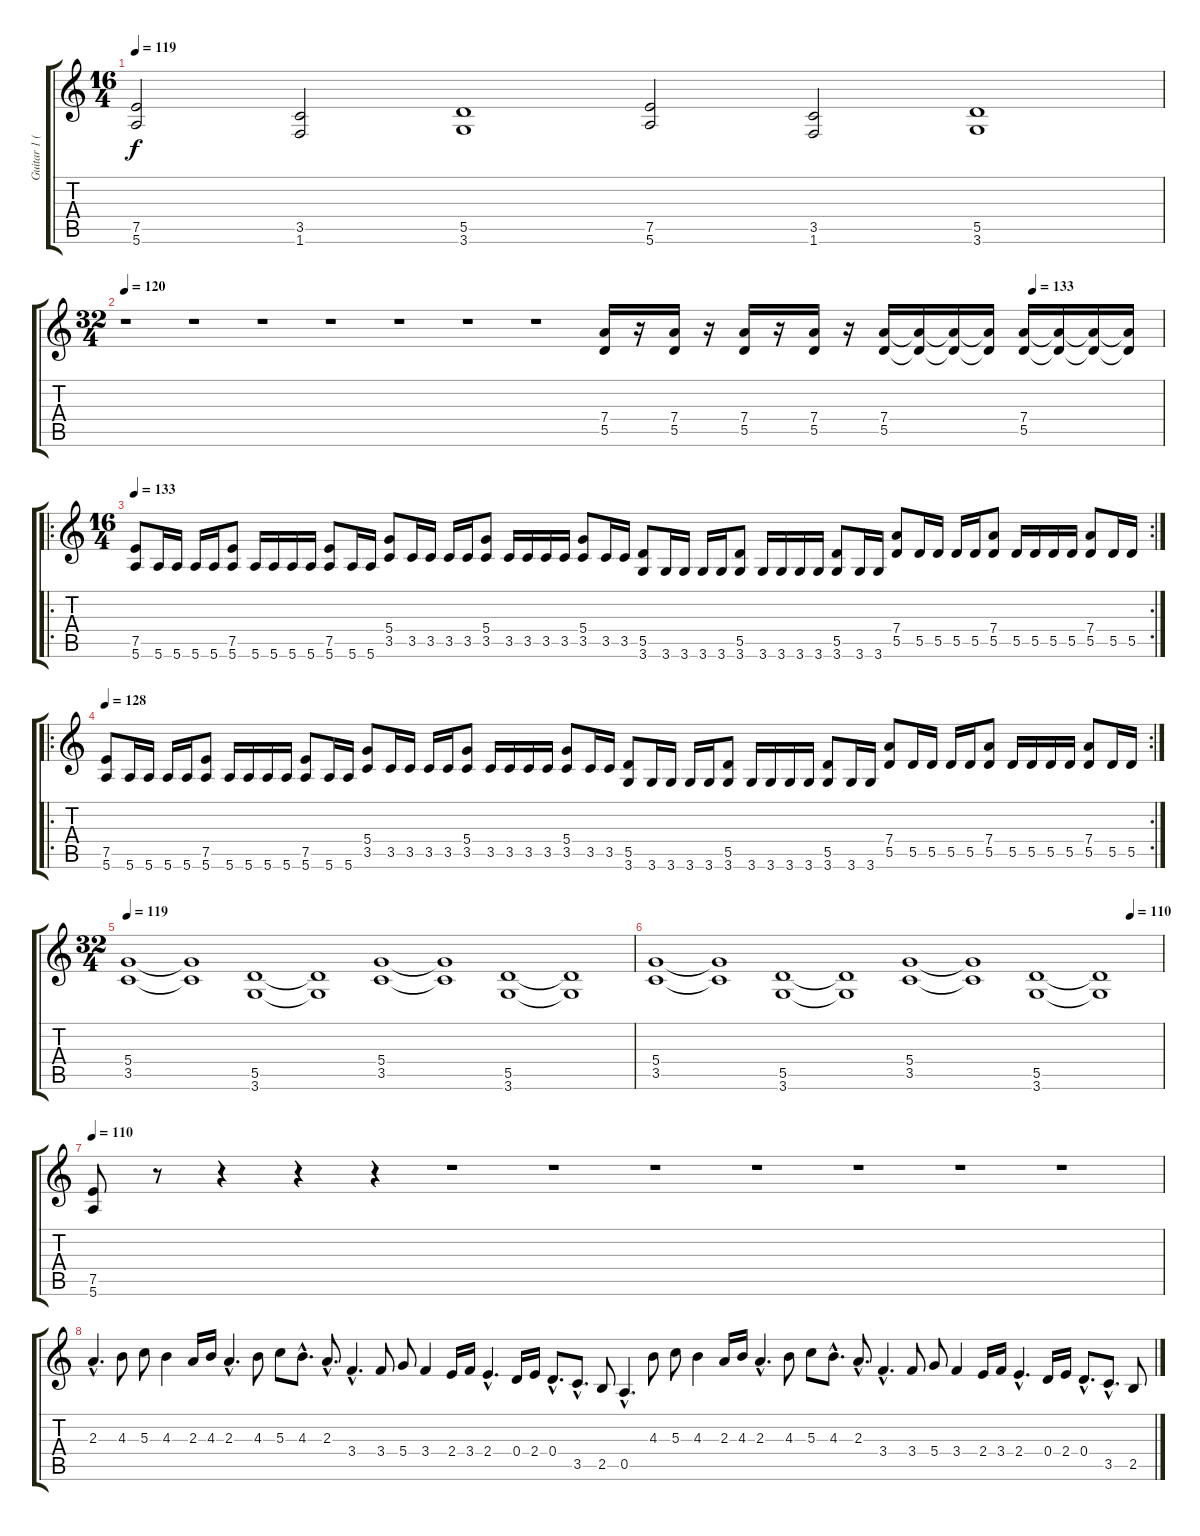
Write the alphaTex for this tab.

\track ("Guitar 1 (Rhythm)" "Guitar 1 (") {instrument distortionguitar}
\staff {score tabs}
\tuning (E4 B3 G3 D3 A2 E2) {hide}
\ts (16 4)
\tempo 119
\clef g2
\ks c
(7.5 5.6).2{dy f} (3.5 1.6).2 (5.5 3.6).1 (7.5 5.6).2 (3.5 1.6).2 (5.5 3.6).1 |
\ts (32 4)
\tempo 120
\tempo (133 0.875)
r.1 r.1 r.1 r.1 r.1 r.1 r.1 (7.4 5.5).16 r.16 (7.4 5.5).16 r.16 (7.4 5.5).16 r.16 (7.4 5.5).16 r.16 (7.4 5.5).16 (7.4{t} 5.5{t}).16 (7.4{t} 5.5{t}).16 (7.4{t} 5.5{t}).16 (7.4 5.5).16 (7.4{t} 5.5{t}).16 (7.4{t} 5.5{t}).16 (7.4{t} 5.5{t}).16 |
\ro
\rc 2
\ts (16 4)
\tempo 133
(7.5 5.6).8 5.6.16 5.6.16 5.6.16 5.6.16 (7.5 5.6).8 5.6.16 5.6.16 5.6.16 5.6.16 (7.5 5.6).8 5.6.16 5.6.16 (5.4 3.5).8 3.5.16 3.5.16 3.5.16 3.5.16 (5.4 3.5).8 3.5.16 3.5.16 3.5.16 3.5.16 (5.4 3.5).8 3.5.16 3.5.16 (5.5 3.6).8 3.6.16 3.6.16 3.6.16 3.6.16 (5.5 3.6).8 3.6.16 3.6.16 3.6.16 3.6.16 (5.5 3.6).8 3.6.16 3.6.16 (7.4 5.5).8 5.5.16 5.5.16 5.5.16 5.5.16 (7.4 5.5).8 5.5.16 5.5.16 5.5.16 5.5.16 (7.4 5.5).8 5.5.16 5.5.16 |
\ro
\rc 2
\tempo 128
(7.5 5.6).8 5.6.16 5.6.16 5.6.16 5.6.16 (7.5 5.6).8 5.6.16 5.6.16 5.6.16 5.6.16 (7.5 5.6).8 5.6.16 5.6.16 (5.4 3.5).8 3.5.16 3.5.16 3.5.16 3.5.16 (5.4 3.5).8 3.5.16 3.5.16 3.5.16 3.5.16 (5.4 3.5).8 3.5.16 3.5.16 (5.5 3.6).8 3.6.16 3.6.16 3.6.16 3.6.16 (5.5 3.6).8 3.6.16 3.6.16 3.6.16 3.6.16 (5.5 3.6).8 3.6.16 3.6.16 (7.4 5.5).8 5.5.16 5.5.16 5.5.16 5.5.16 (7.4 5.5).8 5.5.16 5.5.16 5.5.16 5.5.16 (7.4 5.5).8 5.5.16 5.5.16 |
\ts (32 4)
\tempo 119
(5.4 3.5).1 (5.4{t} 3.5{t}).1 (5.5 3.6).1 (5.5{t} 3.6{t}).1 (5.4 3.5).1 (5.4{t} 3.5{t}).1 (5.5 3.6).1 (5.5{t} 3.6{t}).1 |
\tempo (110 0.9375)
(5.4 3.5).1 (5.4{t} 3.5{t}).1 (5.5 3.6).1 (5.5{t} 3.6{t}).1 (5.4 3.5).1 (5.4{t} 3.5{t}).1 (5.5 3.6).1 (5.5{t} 3.6{t}).1 |
\tempo 110
(7.5 5.6).8 r.8 r.4 r.4 r.4 r.1 r.1 r.1 r.1 r.1 r.1 r.1 |
2.3{hac}.4{d} 4.3.8 5.3.8 4.3.4 2.3.16 4.3.16 2.3{hac}.4{d} 4.3.8 5.3.8 4.3{hac}.8{d} 2.3{hac}.8{d} 3.4{hac}.4{d} 3.4.8 5.4.8 3.4.4 2.4.16 3.4.16 2.4{hac}.4{d} 0.4.16 2.4.16 0.4{hac}.8{d} 3.5{hac}.8{d} 2.5.8 0.5{hac}.4{d} 4.3.8 5.3.8 4.3.4 2.3.16 4.3.16 2.3{hac}.4{d} 4.3.8 5.3.8 4.3{hac}.8{d} 2.3{hac}.8{d} 3.4{hac}.4{d} 3.4.8 5.4.8 3.4.4 2.4.16 3.4.16 2.4{hac}.4{d} 0.4.16 2.4.16 0.4{hac}.8{d} 3.5{hac}.8{d} 2.5.8
